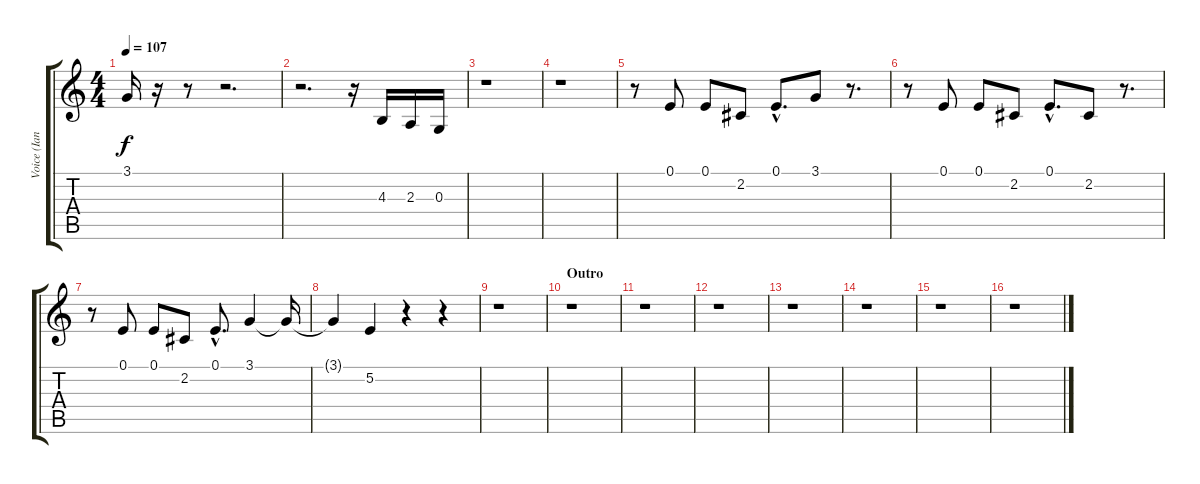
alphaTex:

\track ("Voice (Ian Gillan)" "Voice (Ian") {instrument tenorsax}
\staff {score tabs}
\tuning (E4 B3 G3 D3 A2 E2) {hide}
\ts (4 4)
\tempo 107
\clef g2
\ks c
3.1{t}.16{dy f} r.16 r.8 r.2{d} |
r.2{d} r.16 4.3.16 2.3.16 0.3.16 |
r.1 |
r.1 |
r.8 0.1.8 0.1.8 2.2.8 0.1{hac}.8{d} 3.1.8 r.8{d} |
r.8 0.1.8 0.1.8 2.2.8 0.1{hac}.8{d} 2.2.8 r.8{d} |
r.8 0.1.8 0.1.8 2.2.8 0.1{hac}.8{d} 3.1.4 3.1{t}.16 |
3.1{t}.4 5.2.4 r.4 r.4 |
r.1 |
\section ("" "Outro")
r.1 |
r.1 |
r.1 |
r.1 |
r.1 |
r.1 |
r.1
